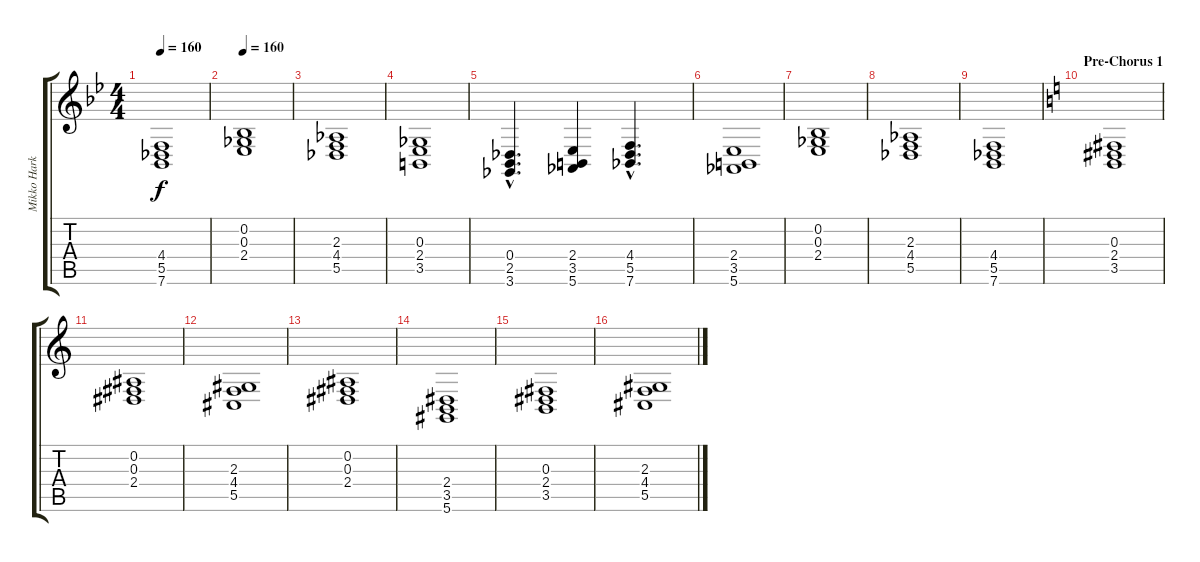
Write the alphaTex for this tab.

\track ("Mikko Harkin LH" "Mikko Hark") {instrument harpsichord}
\staff {score tabs}
\tuning (Eb4 Bb3 Gb3 Db3 Ab2 Eb2) {hide}
\ts (4 4)
\tempo 160
\clef g2
\ks gminor
(4.4 5.5 7.6).1{dy f} |
\tempo 160
(0.2 0.3 2.4).1{instrument stringensemble1} |
(2.3 4.4 5.5).1 |
(0.3 2.4 3.5).1 |
(0.4{hac} 2.5{hac} 3.6{hac}).4{d} (2.4 3.5 5.6).4 (4.4{hac} 5.5{hac} 7.6{hac}).4{d} |
(2.4 3.5 5.6).1 |
(0.2 0.3 2.4).1 |
(2.3 4.4 5.5).1 |
(4.4 5.5 7.6).1 |
\section ("" "Pre-Chorus 1")
\ks c
(0.3 2.4 3.5).1{instrument stringensemble1} |
(0.2 0.3 2.4).1 |
(2.3 4.4 5.5).1 |
(0.2 0.3 2.4).1 |
(2.4 3.5 5.6).1 |
(0.3 2.4 3.5).1 |
(2.3 4.4 5.5).1
